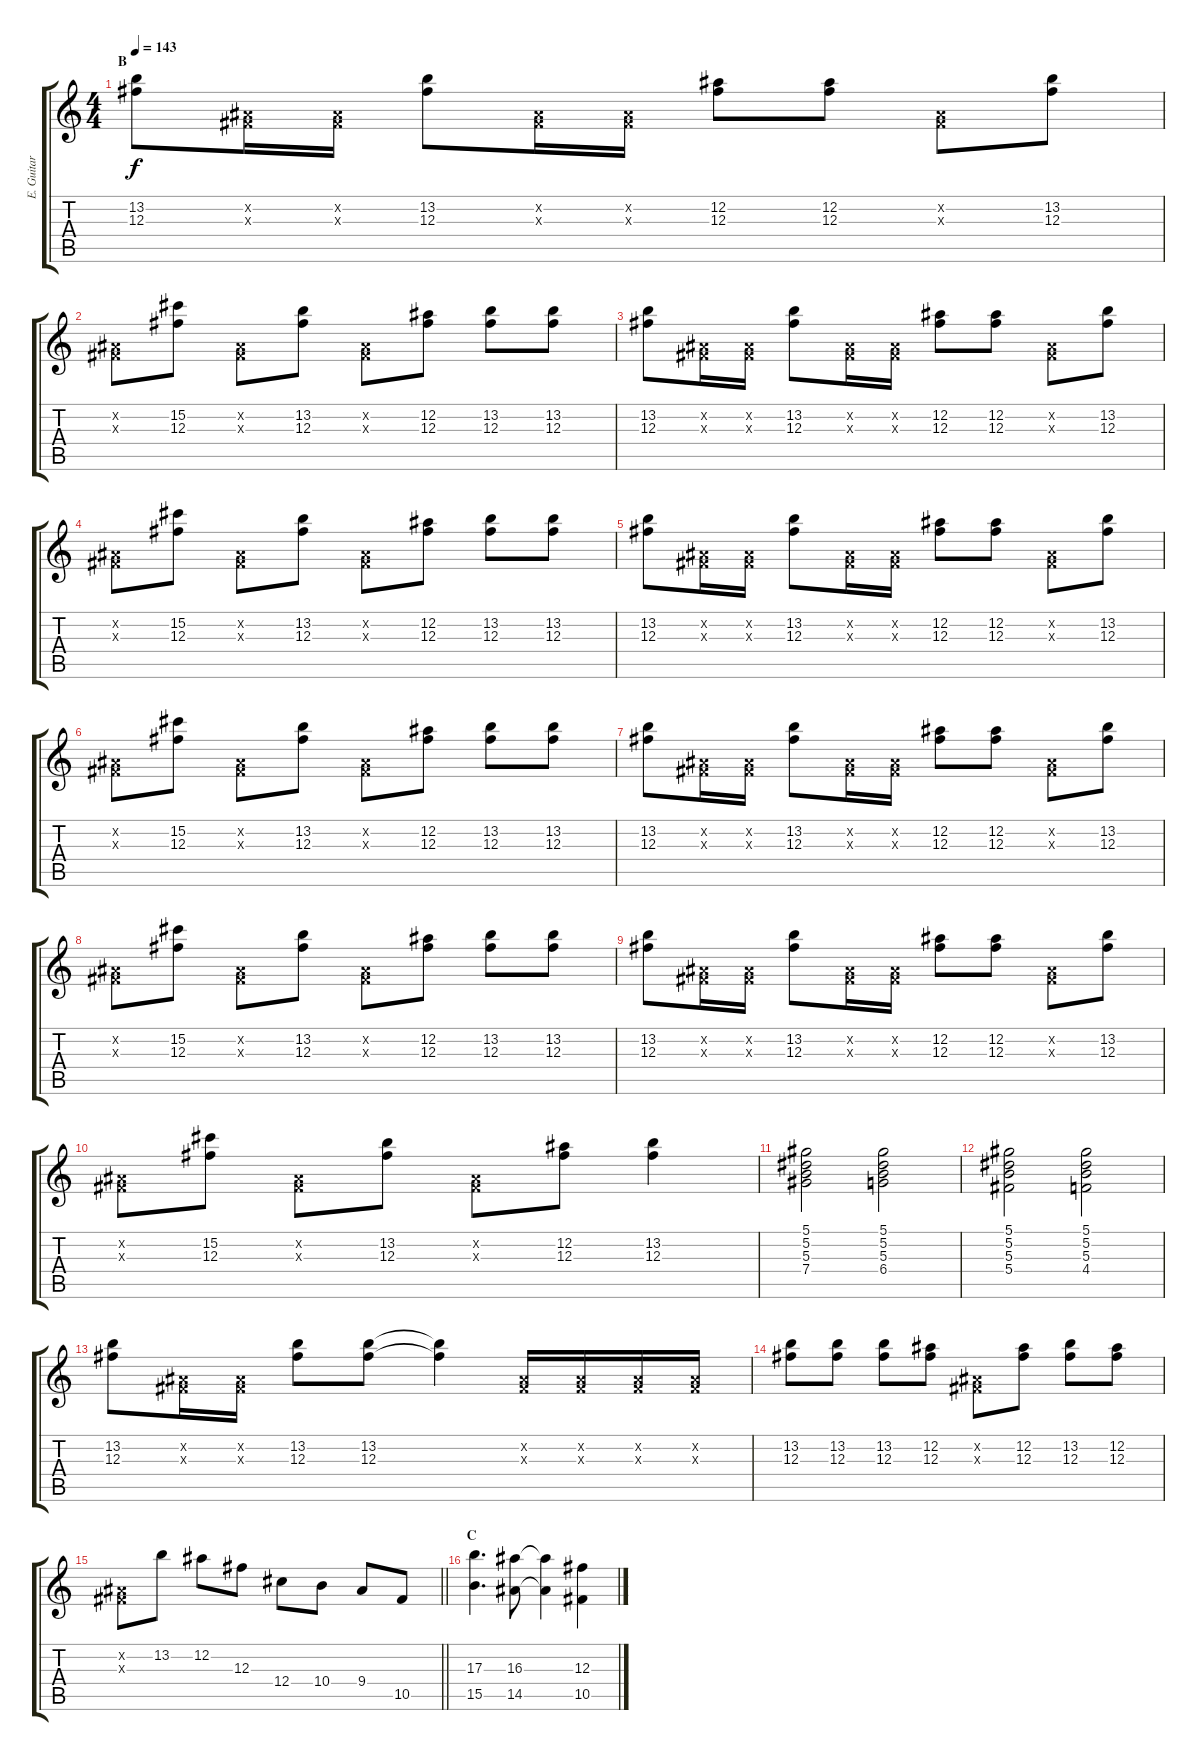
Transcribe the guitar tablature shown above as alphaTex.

\track ("E. Guitar II" "E. Guitar ") {instrument distortionguitar}
\staff {score tabs}
\tuning (Eb4 Bb3 Gb3 Db3 Ab2 Eb2) {hide}
\ts (4 4)
\section ("" "B")
\tempo 143
\clef g2
\ks c
(13.2 12.3).8{dy f} (0.2{x} 0.3{x}).16 (0.2{x} 0.3{x}).16 (13.2 12.3).8 (0.2{x} 0.3{x}).16 (0.2{x} 0.3{x}).16 (12.2 12.3).8 (12.2 12.3).8 (0.2{x} 0.3{x}).8 (13.2 12.3).8 |
(0.2{x} 0.3{x}).8 (15.2 12.3).8 (0.2{x} 0.3{x}).8 (13.2 12.3).8 (0.2{x} 0.3{x}).8 (12.2 12.3).8 (13.2 12.3).8 (13.2 12.3).8 |
(13.2 12.3).8 (0.2{x} 0.3{x}).16 (0.2{x} 0.3{x}).16 (13.2 12.3).8 (0.2{x} 0.3{x}).16 (0.2{x} 0.3{x}).16 (12.2 12.3).8 (12.2 12.3).8 (0.2{x} 0.3{x}).8 (13.2 12.3).8 |
(0.2{x} 0.3{x}).8 (15.2 12.3).8 (0.2{x} 0.3{x}).8 (13.2 12.3).8 (0.2{x} 0.3{x}).8 (12.2 12.3).8 (13.2 12.3).8 (13.2 12.3).8 |
(13.2 12.3).8 (0.2{x} 0.3{x}).16 (0.2{x} 0.3{x}).16 (13.2 12.3).8 (0.2{x} 0.3{x}).16 (0.2{x} 0.3{x}).16 (12.2 12.3).8 (12.2 12.3).8 (0.2{x} 0.3{x}).8 (13.2 12.3).8 |
(0.2{x} 0.3{x}).8 (15.2 12.3).8 (0.2{x} 0.3{x}).8 (13.2 12.3).8 (0.2{x} 0.3{x}).8 (12.2 12.3).8 (13.2 12.3).8 (13.2 12.3).8 |
(13.2 12.3).8 (0.2{x} 0.3{x}).16 (0.2{x} 0.3{x}).16 (13.2 12.3).8 (0.2{x} 0.3{x}).16 (0.2{x} 0.3{x}).16 (12.2 12.3).8 (12.2 12.3).8 (0.2{x} 0.3{x}).8 (13.2 12.3).8 |
(0.2{x} 0.3{x}).8 (15.2 12.3).8 (0.2{x} 0.3{x}).8 (13.2 12.3).8 (0.2{x} 0.3{x}).8 (12.2 12.3).8 (13.2 12.3).8 (13.2 12.3).8 |
(13.2 12.3).8 (0.2{x} 0.3{x}).16 (0.2{x} 0.3{x}).16 (13.2 12.3).8 (0.2{x} 0.3{x}).16 (0.2{x} 0.3{x}).16 (12.2 12.3).8 (12.2 12.3).8 (0.2{x} 0.3{x}).8 (13.2 12.3).8 |
(0.2{x} 0.3{x}).8 (15.2 12.3).8 (0.2{x} 0.3{x}).8 (13.2 12.3).8 (0.2{x} 0.3{x}).8 (12.2 12.3).8 (13.2 12.3).4 |
(5.1 5.2 5.3 7.4).2 (5.1 5.2 5.3 6.4).2 |
(5.1 5.2 5.3 5.4).2 (5.1 5.2 5.3 4.4).2 |
(13.2 12.3).8 (0.2{x} 0.3{x}).16 (0.2{x} 0.3{x}).16 (13.2 12.3).8 (13.2 12.3).8 (13.2{t} 12.3{t}).4 (0.2{x} 0.3{x}).16 (0.2{x} 0.3{x}).16 (0.2{x} 0.3{x}).16 (0.2{x} 0.3{x}).16 |
(13.2 12.3).8 (13.2 12.3).8 (13.2 12.3).8 (12.2 12.3).8 (0.2{x} 0.3{x}).8 (12.2 12.3).8 (13.2 12.3).8 (12.2 12.3).8 |
\barLineRight lightlight
(0.2{x} 0.3{x}).8 13.2.8 12.2.8 12.3.8 12.4.8 10.4.8 9.4.8 10.5.8 |
\section ("" "C")
(17.3 15.5).4{d} (16.3 14.5).8 (16.3{t} 14.5{t}).4 (12.3 10.5).4
